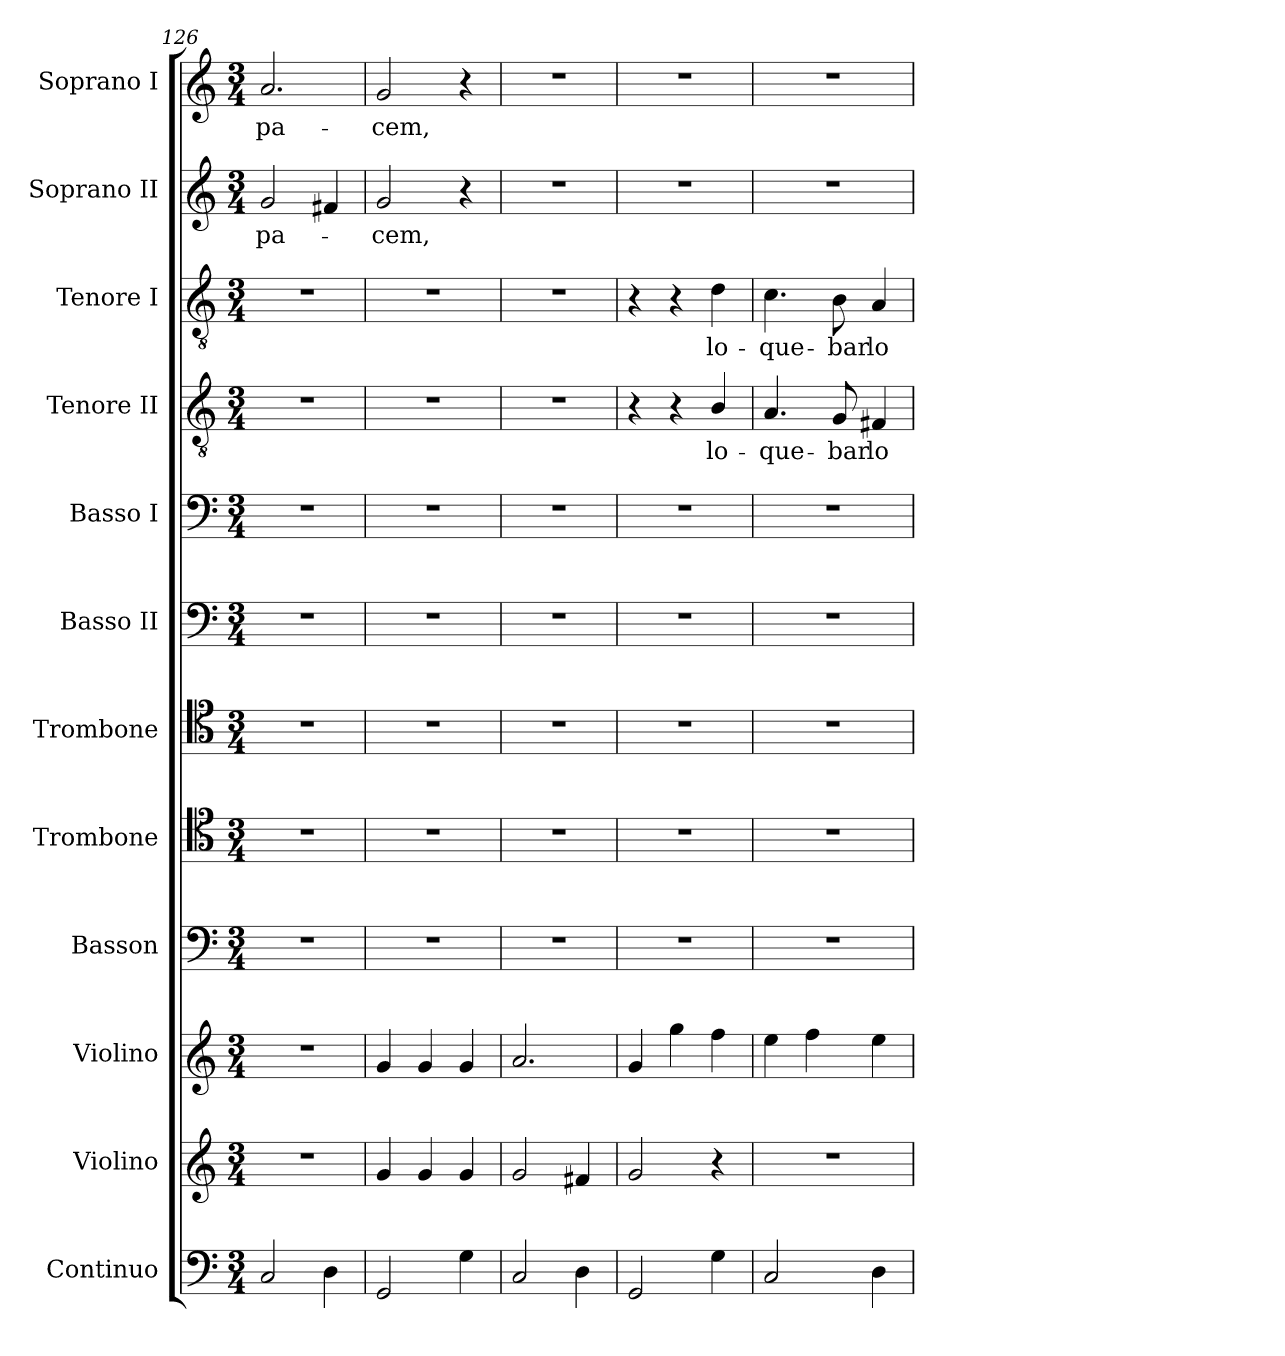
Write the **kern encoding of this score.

**kern	**kern	**kern	**kern	**kern	**kern	**kern	**kern	**kern	**text	**kern	**text	**kern	**text	**kern	**text
*part12	*part11	*part10	*part9	*part8	*part7	*part6	*part5	*part4	*part4	*part3	*part3	*part2	*part2	*part1	*part1
*staff12	*staff11	*staff10	*staff9	*staff8	*staff7	*staff6	*staff5	*staff4	*staff4	*staff3	*staff3	*staff2	*staff2	*staff1	*staff1
*I"Continuo	*I"Violino	*I"Violino	*I"Basson	*I"Trombone	*I"Trombone	*I"Basso II	*I"Basso I	*I"Tenore II	*	*I"Tenore I	*	*I"Soprano II	*	*I"Soprano I	*
*I'Ct.	*	*	*I'Bsn.	*	*	*I'B. II	*I'B. I	*I'T. II	*	*I'T. I	*	*I'S. II	*	*I'S. I	*
*clefF4	*clefG2	*clefG2	*clefF4	*clefC4	*clefC4	*clefF4	*clefF4	*clefGv2	*	*clefGv2	*	*clefG2	*	*clefG2	*
*k[]	*k[]	*k[]	*k[]	*k[]	*k[]	*k[]	*k[]	*k[]	*	*k[]	*	*k[]	*	*k[]	*
*M3/4	*M3/4	*M3/4	*M3/4	*M3/4	*M3/4	*M3/4	*M3/4	*M3/4	*	*M3/4	*	*M3/4	*	*M3/4	*
=126	=126	=126	=126	=126	=126	=126	=126	=126	=126	=126	=126	=126	=126	=126	=126
!	!	!	!	!	!	!	!	!	!	!	!	!	!LO:LY:b	!	!LO:LY:b
2C/	2.r	2.r	2.r	2.r	2.r	2.r	2.r	2.r	.	2.r	.	2g/	pa-	2.a/	pa-
4D\	.	.	.	.	.	.	.	.	.	.	.	4f#X/	.	.	.
=127	=127	=127	=127	=127	=127	=127	=127	=127	=127	=127	=127	=127	=127	=127	=127
!	!	!	!	!	!	!	!	!	!	!	!	!	!LO:LY:b	!	!LO:LY:b
2GG/	4g/	4g/	2.r	2.r	2.r	2.r	2.r	2.r	.	2.r	.	2g/	-cem,	2g/	-cem,
.	4g/	4g/	.	.	.	.	.	.	.	.	.	.	.	.	.
4G\	4g/	4g/	.	.	.	.	.	.	.	.	.	4r	.	4r	.
=128	=128	=128	=128	=128	=128	=128	=128	=128	=128	=128	=128	=128	=128	=128	=128
2C/	2g/	2.a/	2.r	2.r	2.r	2.r	2.r	2.r	.	2.r	.	2.r	.	2.r	.
4D\	4f#X/	.	.	.	.	.	.	.	.	.	.	.	.	.	.
=129	=129	=129	=129	=129	=129	=129	=129	=129	=129	=129	=129	=129	=129	=129	=129
2GG/	2g/	4g/	2.r	2.r	2.r	2.r	2.r	4r	.	4r	.	2.r	.	2.r	.
.	.	4gg\	.	.	.	.	.	4r	.	4r	.	.	.	.	.
!	!	!	!	!	!	!	!	!	!LO:LY:b	!	!LO:LY:b	!	!	!	!
4G\	4r	4ff\	.	.	.	.	.	4B/	lo-	4d\	lo-	.	.	.	.
=130	=130	=130	=130	=130	=130	=130	=130	=130	=130	=130	=130	=130	=130	=130	=130
!	!	!	!	!	!	!	!	!	!LO:LY:b	!	!LO:LY:b	!	!	!	!
2C/	2.r	4ee\	2.r	2.r	2.r	2.r	2.r	4.A/	-que-	4.c\	-que-	2.r	.	2.r	.
.	.	4ff\	.	.	.	.	.	.	.	.	.	.	.	.	.
!	!	!	!	!	!	!	!	!	!LO:LY:b	!	!LO:LY:b	!	!	!	!
.	.	.	.	.	.	.	.	8G/	-bar	8B\	-bar	.	.	.	.
!	!	!	!	!	!	!	!	!	!LO:LY:b	!	!LO:LY:b	!	!	!	!
4D\	.	4ee\	.	.	.	.	.	4F#X/	lo-	4A/	lo-	.	.	.	.
=	=	=	=	=	=	=	=	=	=	=	=	=	=	=	=
*-	*-	*-	*-	*-	*-	*-	*-	*-	*-	*-	*-	*-	*-	*-	*-
